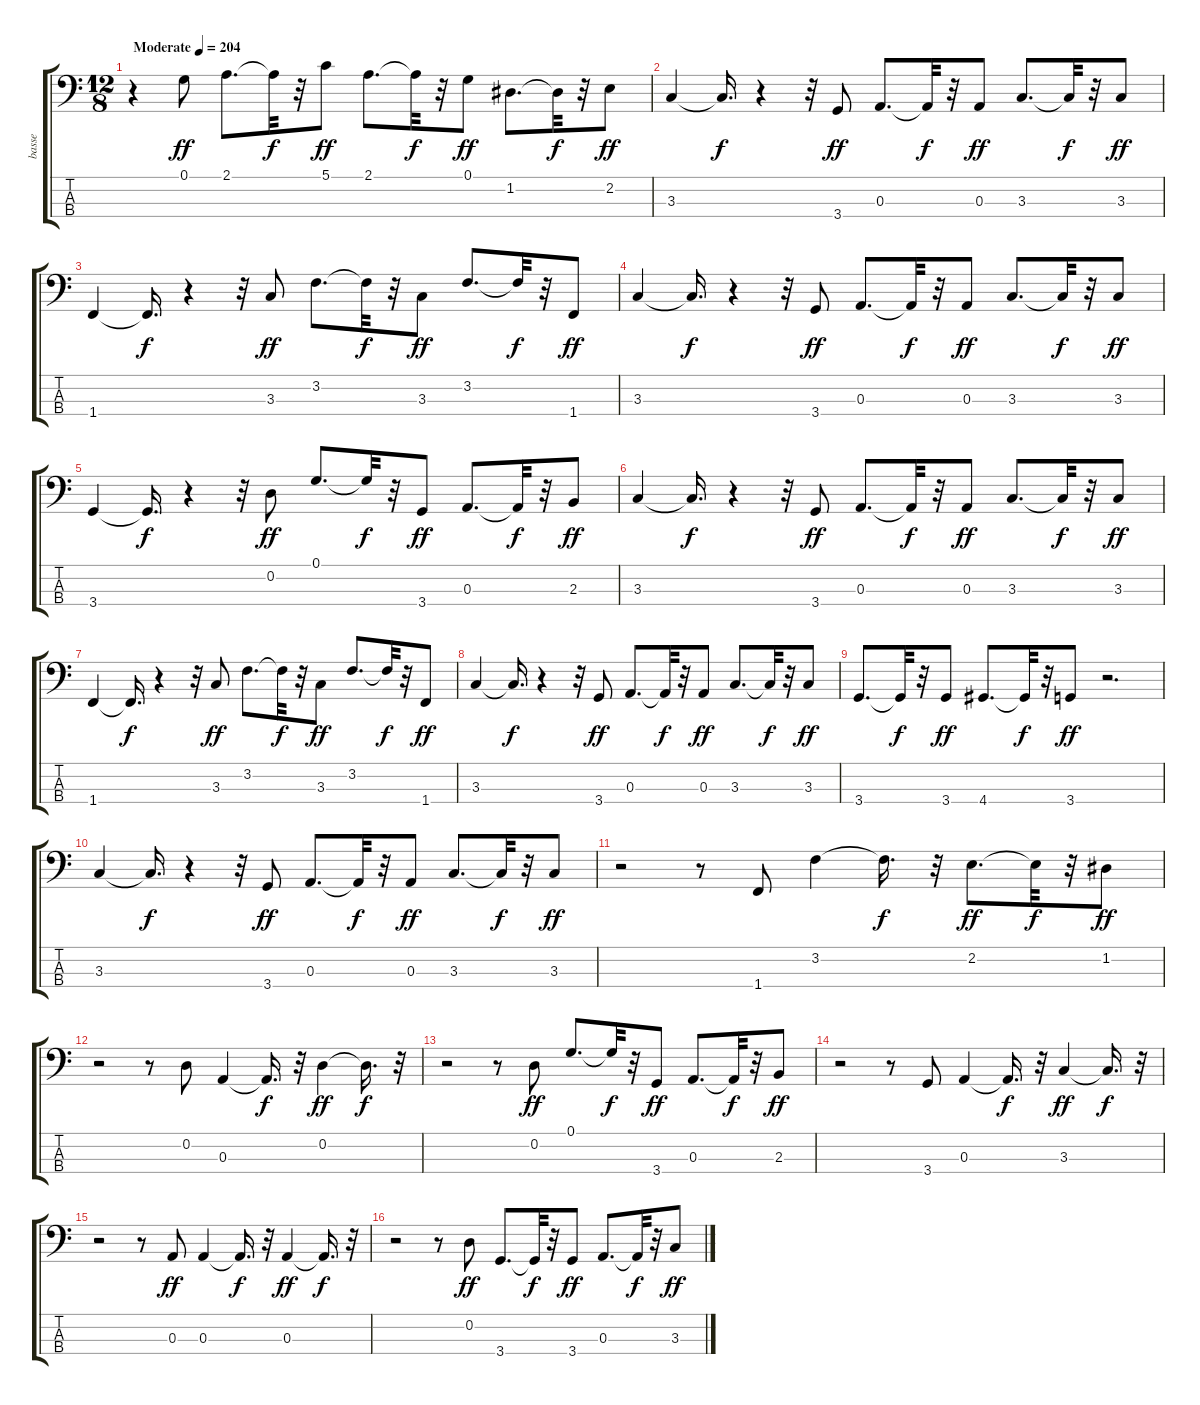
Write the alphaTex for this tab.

\track ("basse" "basse") {instrument electricbassfinger}
\staff {score tabs}
\tuning (G2 D2 A1 E1) {hide}
\ts (12 8)
\tempo (204 "Moderate")
\clef f4
\ks c
r.4{dy ff instrument electricbassfinger} 0.1.8 2.1.8{d} 2.1{t}.32{dy f} r.32 5.1.8{dy ff} 2.1.8{d} 2.1{t}.32{dy f} r.32 0.1.8{dy ff} 1.2.8{d} 1.2{t}.32{dy f} r.32 2.2.8{dy ff} |
3.3.4 3.3{t}.16{d dy f} r.4 r.32 3.4.8{dy ff} 0.3.8{d} 0.3{t}.32{dy f} r.32 0.3.8{dy ff} 3.3.8{d} 3.3{t}.32{dy f} r.32 3.3.8{dy ff} |
1.4.4 1.4{t}.16{d dy f} r.4 r.32 3.3.8{dy ff} 3.2.8{d} 3.2{t}.32{dy f} r.32 3.3.8{dy ff} 3.2.8{d} 3.2{t}.32{dy f} r.32 1.4.8{dy ff} |
3.3.4 3.3{t}.16{d dy f} r.4 r.32 3.4.8{dy ff} 0.3.8{d} 0.3{t}.32{dy f} r.32 0.3.8{dy ff} 3.3.8{d} 3.3{t}.32{dy f} r.32 3.3.8{dy ff} |
3.4.4 3.4{t}.16{d dy f} r.4 r.32 0.2.8{dy ff} 0.1.8{d} 0.1{t}.32{dy f} r.32 3.4.8{dy ff} 0.3.8{d} 0.3{t}.32{dy f} r.32 2.3.8{dy ff} |
3.3.4 3.3{t}.16{d dy f} r.4 r.32 3.4.8{dy ff} 0.3.8{d} 0.3{t}.32{dy f} r.32 0.3.8{dy ff} 3.3.8{d} 3.3{t}.32{dy f} r.32 3.3.8{dy ff} |
1.4.4 1.4{t}.16{d dy f} r.4 r.32 3.3.8{dy ff} 3.2.8{d} 3.2{t}.32{dy f} r.32 3.3.8{dy ff} 3.2.8{d} 3.2{t}.32{dy f} r.32 1.4.8{dy ff} |
3.3.4 3.3{t}.16{d dy f} r.4 r.32 3.4.8{dy ff} 0.3.8{d} 0.3{t}.32{dy f} r.32 0.3.8{dy ff} 3.3.8{d} 3.3{t}.32{dy f} r.32 3.3.8{dy ff} |
3.4.8{d} 3.4{t}.32{dy f} r.32 3.4.8{dy ff} 4.4.8{d} 4.4{t}.32{dy f} r.32 3.4.8{dy ff} r.2{d} |
3.3.4 3.3{t}.16{d dy f} r.4 r.32 3.4.8{dy ff} 0.3.8{d} 0.3{t}.32{dy f} r.32 0.3.8{dy ff} 3.3.8{d} 3.3{t}.32{dy f} r.32 3.3.8{dy ff} |
r.2 r.8 1.4.8 3.2.4 3.2{t}.16{d dy f} r.32 2.2.8{d dy ff} 2.2{t}.32{dy f} r.32 1.2.8{dy ff} |
r.2 r.8 0.2.8 0.3.4 0.3{t}.16{d dy f} r.32 0.2.4{dy ff} 0.2{t}.16{d dy f} r.32 |
r.2 r.8 0.2.8{dy ff} 0.1.8{d} 0.1{t}.32{dy f} r.32 3.4.8{dy ff} 0.3.8{d} 0.3{t}.32{dy f} r.32 2.3.8{dy ff} |
r.2 r.8 3.4.8 0.3.4 0.3{t}.16{d dy f} r.32 3.3.4{dy ff} 3.3{t}.16{d dy f} r.32 |
r.2 r.8 0.3.8{dy ff} 0.3.4 0.3{t}.16{d dy f} r.32 0.3.4{dy ff} 0.3{t}.16{d dy f} r.32 |
r.2 r.8 0.2.8{dy ff} 3.4.8{d} 3.4{t}.32{dy f} r.32 3.4.8{dy ff} 0.3.8{d} 0.3{t}.32{dy f} r.32 3.3.8{dy ff}
